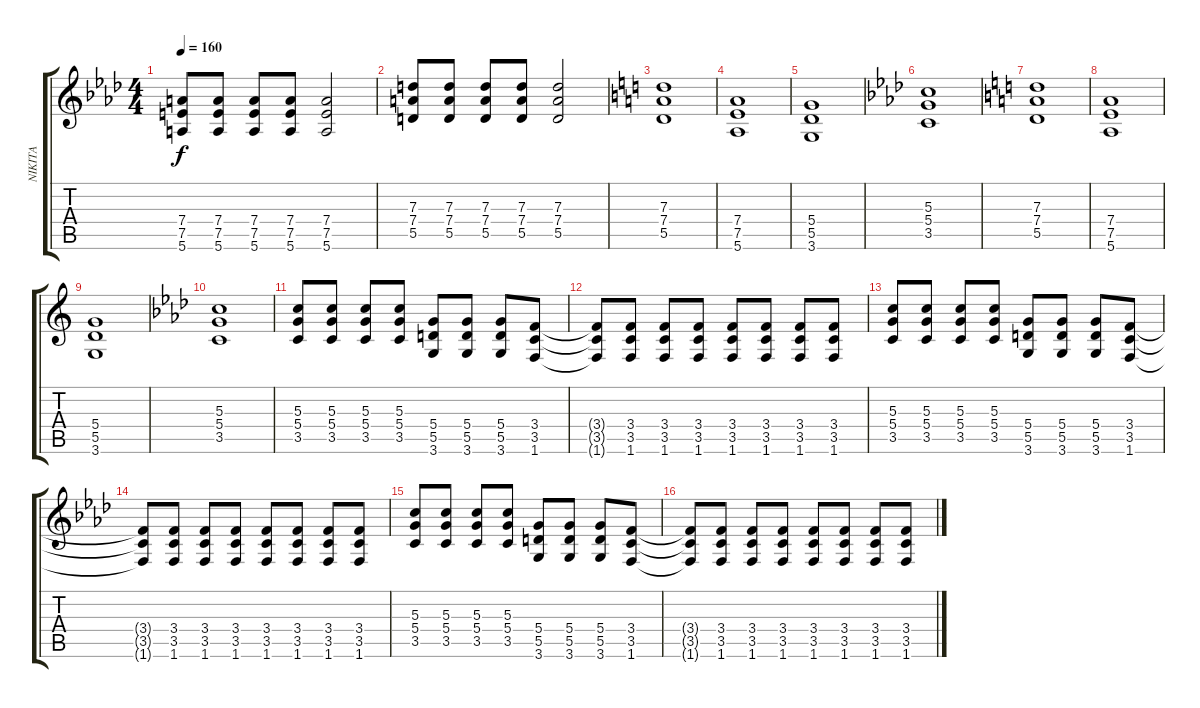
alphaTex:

\track ("NIKITA" "NIKITA") {instrument distortionguitar}
\staff {score tabs}
\tuning (E4 B3 G3 D3 A2 E2) {hide}
\ts (4 4)
\tempo 160
\clef g2
\ks ab
(7.4 7.5 5.6).8{dy f} (7.4 7.5 5.6).8 (7.4 7.5 5.6).8 (7.4 7.5 5.6).8 (7.4 7.5 5.6).2 |
(7.3 7.4 5.5).8 (7.3 7.4 5.5).8 (7.3 7.4 5.5).8 (7.3 7.4 5.5).8 (7.3 7.4 5.5).2 |
\ks c
(7.3 7.4 5.5).1 |
(7.4 7.5 5.6).1 |
(5.4 5.5 3.6).1 |
\ks ab
(5.3 5.4 3.5).1 |
\ks c
(7.3 7.4 5.5).1 |
(7.4 7.5 5.6).1 |
(5.4 5.5 3.6).1 |
\ks ab
(5.3 5.4 3.5).1 |
(5.3 5.4 3.5).8 (5.3 5.4 3.5).8 (5.3 5.4 3.5).8 (5.3 5.4 3.5).8 (5.4 5.5 3.6).8 (5.4 5.5 3.6).8 (5.4 5.5 3.6).8 (3.4 3.5 1.6).8 |
(3.4{t} 3.5{t} 1.6{t}).8 (3.4 3.5 1.6).8 (3.4 3.5 1.6).8 (3.4 3.5 1.6).8 (3.4 3.5 1.6).8 (3.4 3.5 1.6).8 (3.4 3.5 1.6).8 (3.4 3.5 1.6).8 |
(5.3 5.4 3.5).8 (5.3 5.4 3.5).8 (5.3 5.4 3.5).8 (5.3 5.4 3.5).8 (5.4 5.5 3.6).8 (5.4 5.5 3.6).8 (5.4 5.5 3.6).8 (3.4 3.5 1.6).8 |
(3.4{t} 3.5{t} 1.6{t}).8 (3.4 3.5 1.6).8 (3.4 3.5 1.6).8 (3.4 3.5 1.6).8 (3.4 3.5 1.6).8 (3.4 3.5 1.6).8 (3.4 3.5 1.6).8 (3.4 3.5 1.6).8 |
(5.3 5.4 3.5).8 (5.3 5.4 3.5).8 (5.3 5.4 3.5).8 (5.3 5.4 3.5).8 (5.4 5.5 3.6).8 (5.4 5.5 3.6).8 (5.4 5.5 3.6).8 (3.4 3.5 1.6).8 |
(3.4{t} 3.5{t} 1.6{t}).8 (3.4 3.5 1.6).8 (3.4 3.5 1.6).8 (3.4 3.5 1.6).8 (3.4 3.5 1.6).8 (3.4 3.5 1.6).8 (3.4 3.5 1.6).8 (3.4 3.5 1.6).8
